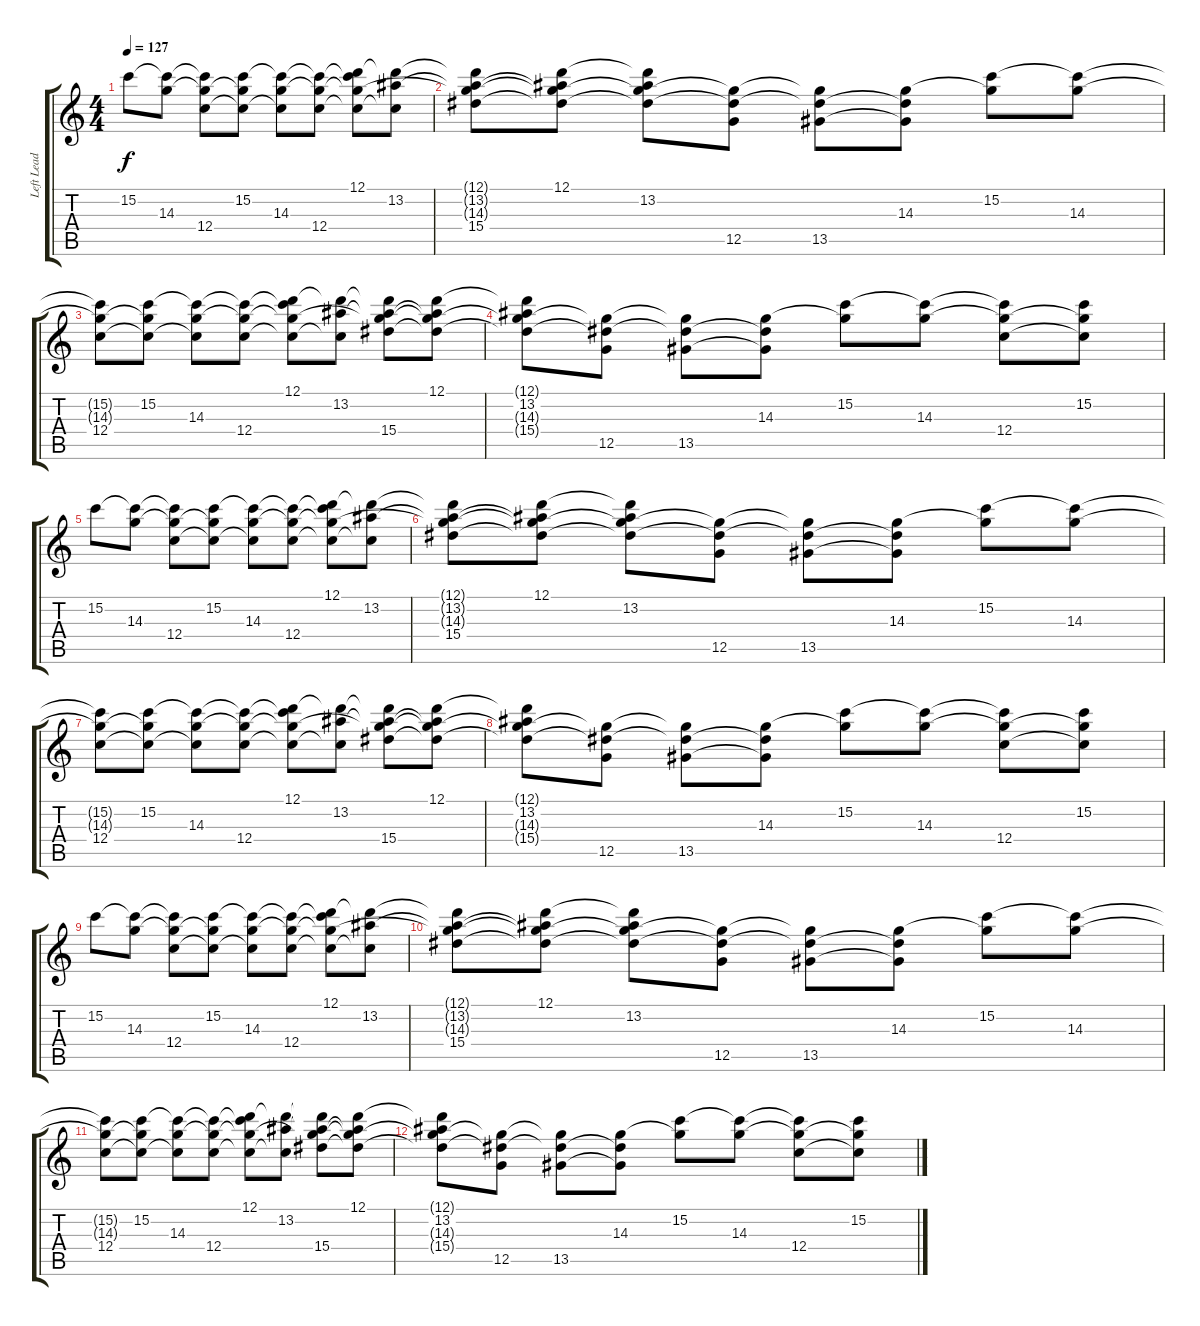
\track ("Left Lead" "Left Lead") {instrument distortionguitar}
\staff {score tabs}
\tuning (D4 A3 F3 C3 G2 C2) {hide}
\ts (4 4)
\tempo 127
\clef g2
\ks c
15.2.8{dy f} (15.2{t} 14.3).8 (15.2{t} 14.3{t} 12.4).8 (15.2 14.3{t} 12.4{t}).8 (15.2{t} 14.3 12.4{t}).8 (15.2{t} 14.3{t} 12.4).8 (12.1 15.2{t} 14.3{t} 12.4{t}).8 (12.1{t} 13.2 12.4{t}).8 |
(12.1{t} 13.2{t} 14.3{t} 15.4).8 (12.1 13.2{t} 14.3{t} 15.4{t}).8 (12.1{t} 13.2 14.3{t} 15.4{t}).8 (14.3{t} 15.4{t} 12.5).8 (14.3{t} 15.4{t} 13.5).8 (14.3 15.4{t} 13.5{t}).8 (15.2 14.3{t}).8 (15.2{t} 14.3).8 |
(15.2{t} 14.3{t} 12.4).8 (15.2 14.3{t} 12.4{t}).8 (15.2{t} 14.3 12.4{t}).8 (15.2{t} 14.3{t} 12.4).8 (12.1 15.2{t} 14.3{t} 12.4{t}).8 (12.1{t} 13.2 12.4{t}).8 (12.1{t} 13.2{t} 14.3{t} 15.4).8 (12.1 13.2{t} 14.3{t} 15.4{t}).8 |
(12.1{t} 13.2 14.3{t} 15.4{t}).8 (14.3{t} 15.4{t} 12.5).8 (14.3{t} 15.4{t} 13.5).8 (14.3 15.4{t} 13.5{t}).8 (15.2 14.3{t}).8 (15.2{t} 14.3).8 (15.2{t} 14.3{t} 12.4).8 (15.2 14.3{t} 12.4{t}).8 |
15.2.8 (15.2{t} 14.3).8 (15.2{t} 14.3{t} 12.4).8 (15.2 14.3{t} 12.4{t}).8 (15.2{t} 14.3 12.4{t}).8 (15.2{t} 14.3{t} 12.4).8 (12.1 15.2{t} 14.3{t} 12.4{t}).8 (12.1{t} 13.2 12.4{t}).8 |
(12.1{t} 13.2{t} 14.3{t} 15.4).8 (12.1 13.2{t} 14.3{t} 15.4{t}).8 (12.1{t} 13.2 14.3{t} 15.4{t}).8 (14.3{t} 15.4{t} 12.5).8 (14.3{t} 15.4{t} 13.5).8 (14.3 15.4{t} 13.5{t}).8 (15.2 14.3{t}).8 (15.2{t} 14.3).8 |
(15.2{t} 14.3{t} 12.4).8 (15.2 14.3{t} 12.4{t}).8 (15.2{t} 14.3 12.4{t}).8 (15.2{t} 14.3{t} 12.4).8 (12.1 15.2{t} 14.3{t} 12.4{t}).8 (12.1{t} 13.2 12.4{t}).8 (12.1{t} 13.2{t} 14.3{t} 15.4).8 (12.1 13.2{t} 14.3{t} 15.4{t}).8 |
(12.1{t} 13.2 14.3{t} 15.4{t}).8 (14.3{t} 15.4{t} 12.5).8 (14.3{t} 15.4{t} 13.5).8 (14.3 15.4{t} 13.5{t}).8 (15.2 14.3{t}).8 (15.2{t} 14.3).8 (15.2{t} 14.3{t} 12.4).8 (15.2 14.3{t} 12.4{t}).8 |
15.2.8{volume 0} (15.2{t} 14.3).8 (15.2{t} 14.3{t} 12.4).8 (15.2 14.3{t} 12.4{t}).8 (15.2{t} 14.3 12.4{t}).8 (15.2{t} 14.3{t} 12.4).8 (12.1 15.2{t} 14.3{t} 12.4{t}).8 (12.1{t} 13.2 12.4{t}).8 |
(12.1{t} 13.2{t} 14.3{t} 15.4).8 (12.1 13.2{t} 14.3{t} 15.4{t}).8 (12.1{t} 13.2 14.3{t} 15.4{t}).8 (14.3{t} 15.4{t} 12.5).8 (14.3{t} 15.4{t} 13.5).8 (14.3 15.4{t} 13.5{t}).8 (15.2 14.3{t}).8 (15.2{t} 14.3).8 |
(15.2{t} 14.3{t} 12.4).8 (15.2 14.3{t} 12.4{t}).8 (15.2{t} 14.3 12.4{t}).8 (15.2{t} 14.3{t} 12.4).8 (12.1 15.2{t} 14.3{t} 12.4{t}).8 (12.1{t} 13.2 12.4{t}).8 (12.1{t} 13.2{t} 14.3{t} 15.4).8 (12.1 13.2{t} 14.3{t} 15.4{t}).8 |
(12.1{t} 13.2 14.3{t} 15.4{t}).8 (14.3{t} 15.4{t} 12.5).8 (14.3{t} 15.4{t} 13.5).8 (14.3 15.4{t} 13.5{t}).8 (15.2 14.3{t}).8 (15.2{t} 14.3).8 (15.2{t} 14.3{t} 12.4).8 (15.2 14.3{t} 12.4{t}).8
